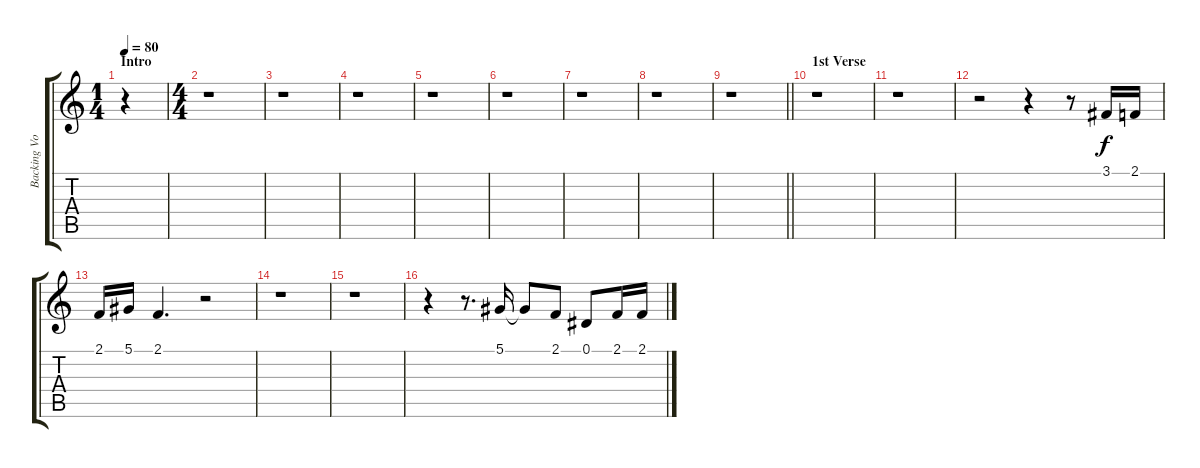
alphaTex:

\track ("Backing Voice" "Backing Vo") {instrument lead2sawtooth}
\staff {score tabs}
\tuning (Eb4 Bb3 Gb3 Db3 Ab2 Eb2) {hide}
\ts (1 4)
\section ("" "Intro")
\tempo 80
\clef g2
\ks c
r.4{dy f instrument lead2sawtooth} |
\ts (4 4)
r.1 |
r.1 |
r.1 |
r.1 |
r.1 |
r.1 |
r.1 |
\barLineRight lightlight
r.1 |
\section ("" "1st Verse")
r.1 |
r.1 |
r.2 r.4 r.8 3.1.16 2.1.16 |
2.1.16 5.1.16 2.1.4{d} r.2 |
r.1 |
r.1 |
r.4 r.8{d} 5.1.16 5.1{t}.8 2.1.8 0.1.8 2.1.16 2.1.16
